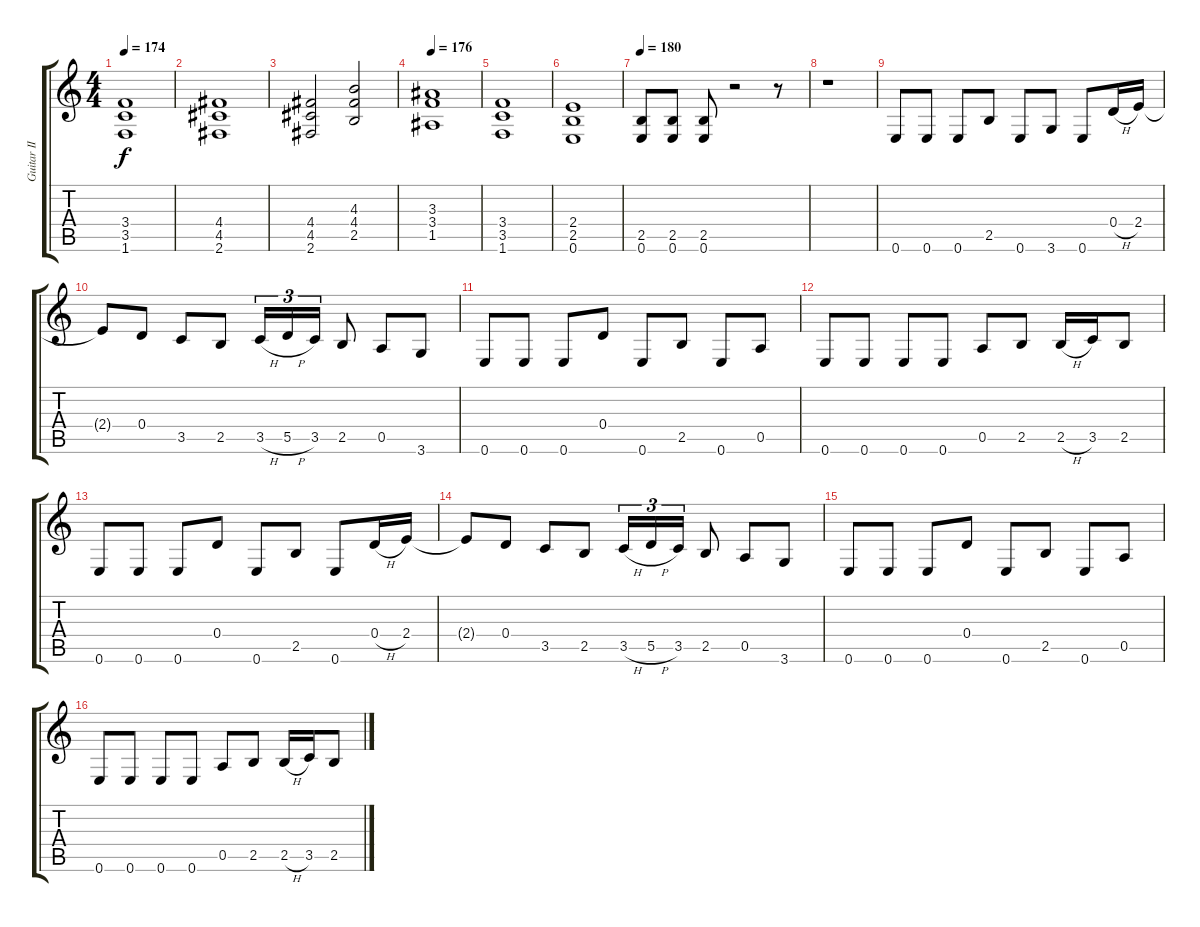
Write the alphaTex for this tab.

\track ("Guitar II" "Guitar II") {instrument distortionguitar}
\staff {score tabs}
\tuning (E4 B3 G3 D3 A2 E2) {hide}
\ts (4 4)
\tempo 174
\clef g2
\ks c
(3.4 3.5 1.6).1{dy f} |
(4.4 4.5 2.6).1 |
(4.4 4.5 2.6).2 (4.3 4.4 2.5).2 |
\tempo 176
(3.3 3.4 1.5).1 |
(3.4 3.5 1.6).1 |
(2.4 2.5 0.6).1 |
\tempo 180
(2.5 0.6).8 (2.5 0.6).8 (2.5 0.6).8 r.2 r.8 |
r.1 |
0.6.8 0.6.8 0.6.8 2.5.8 0.6.8 3.6.8 0.6.8 0.4{h}.16 2.4.16 |
2.4{t}.8 0.4.8 3.5.8 2.5.8 3.5{h}.16{tu (3 2)} 5.5{h}.16{tu (3 2)} 3.5.16{tu (3 2)} 2.5.8 0.5.8 3.6.8 |
0.6.8 0.6.8 0.6.8 0.4.8 0.6.8 2.5.8 0.6.8 0.5.8 |
0.6.8 0.6.8 0.6.8 0.6.8 0.5.8 2.5.8 2.5{h}.16 3.5.16 2.5.8 |
0.6.8 0.6.8 0.6.8 0.4.8 0.6.8 2.5.8 0.6.8 0.4{h}.16 2.4.16 |
2.4{t}.8 0.4.8 3.5.8 2.5.8 3.5{h}.16{tu (3 2)} 5.5{h}.16{tu (3 2)} 3.5.16{tu (3 2)} 2.5.8 0.5.8 3.6.8 |
0.6.8 0.6.8 0.6.8 0.4.8 0.6.8 2.5.8 0.6.8 0.5.8 |
0.6.8 0.6.8 0.6.8 0.6.8 0.5.8 2.5.8 2.5{h}.16 3.5.16 2.5.8
